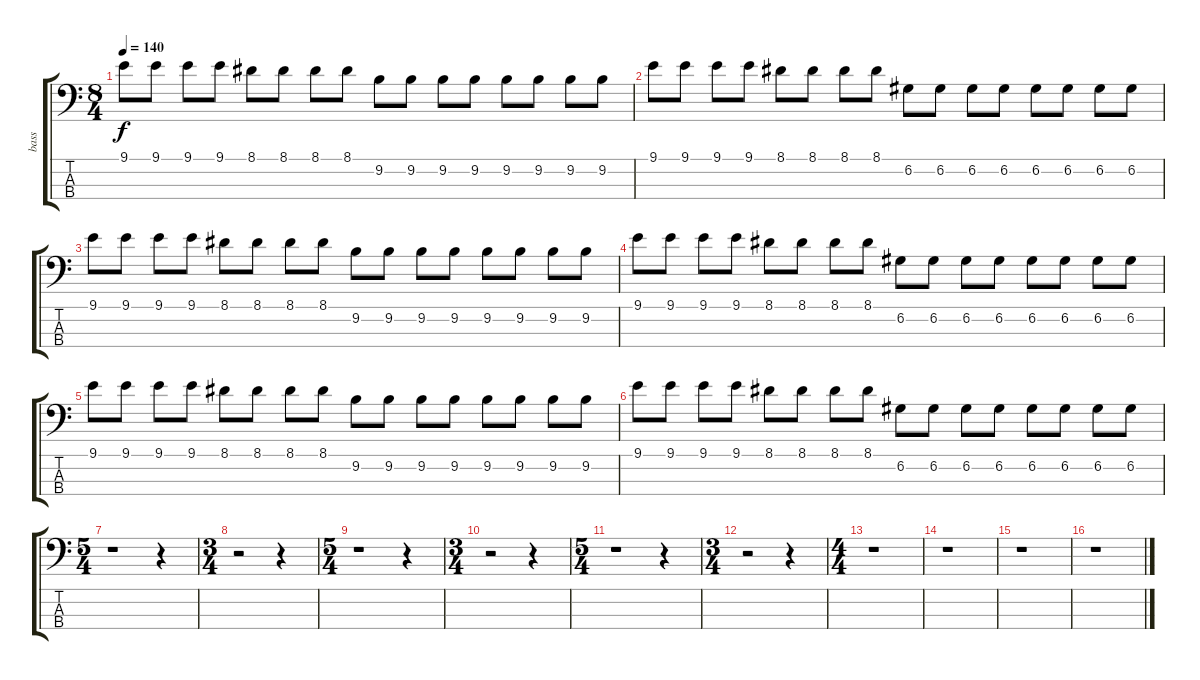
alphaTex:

\track ("bass" "bass") {instrument electricbasspick}
\staff {score tabs}
\tuning (G2 D2 A1 E1) {hide}
\ts (8 4)
\tempo 140
\clef f4
\ks c
9.1.8{dy f} 9.1.8 9.1.8 9.1.8 8.1.8 8.1.8 8.1.8 8.1.8 9.2.8 9.2.8 9.2.8 9.2.8 9.2.8 9.2.8 9.2.8 9.2.8 |
9.1.8 9.1.8 9.1.8 9.1.8 8.1.8 8.1.8 8.1.8 8.1.8 6.2.8 6.2.8 6.2.8 6.2.8 6.2.8 6.2.8 6.2.8 6.2.8 |
9.1.8 9.1.8 9.1.8 9.1.8 8.1.8 8.1.8 8.1.8 8.1.8 9.2.8 9.2.8 9.2.8 9.2.8 9.2.8 9.2.8 9.2.8 9.2.8 |
9.1.8 9.1.8 9.1.8 9.1.8 8.1.8 8.1.8 8.1.8 8.1.8 6.2.8 6.2.8 6.2.8 6.2.8 6.2.8 6.2.8 6.2.8 6.2.8 |
9.1.8 9.1.8 9.1.8 9.1.8 8.1.8 8.1.8 8.1.8 8.1.8 9.2.8 9.2.8 9.2.8 9.2.8 9.2.8 9.2.8 9.2.8 9.2.8 |
9.1.8 9.1.8 9.1.8 9.1.8 8.1.8 8.1.8 8.1.8 8.1.8 6.2.8 6.2.8 6.2.8 6.2.8 6.2.8 6.2.8 6.2.8 6.2.8 |
\ts (5 4)
r.1 r.4 |
\ts (3 4)
r.2 r.4 |
\ts (5 4)
r.1 r.4 |
\ts (3 4)
r.2 r.4 |
\ts (5 4)
r.1 r.4 |
\ts (3 4)
r.2 r.4 |
\ts (4 4)
r.1 |
r.1 |
r.1 |
r.1
